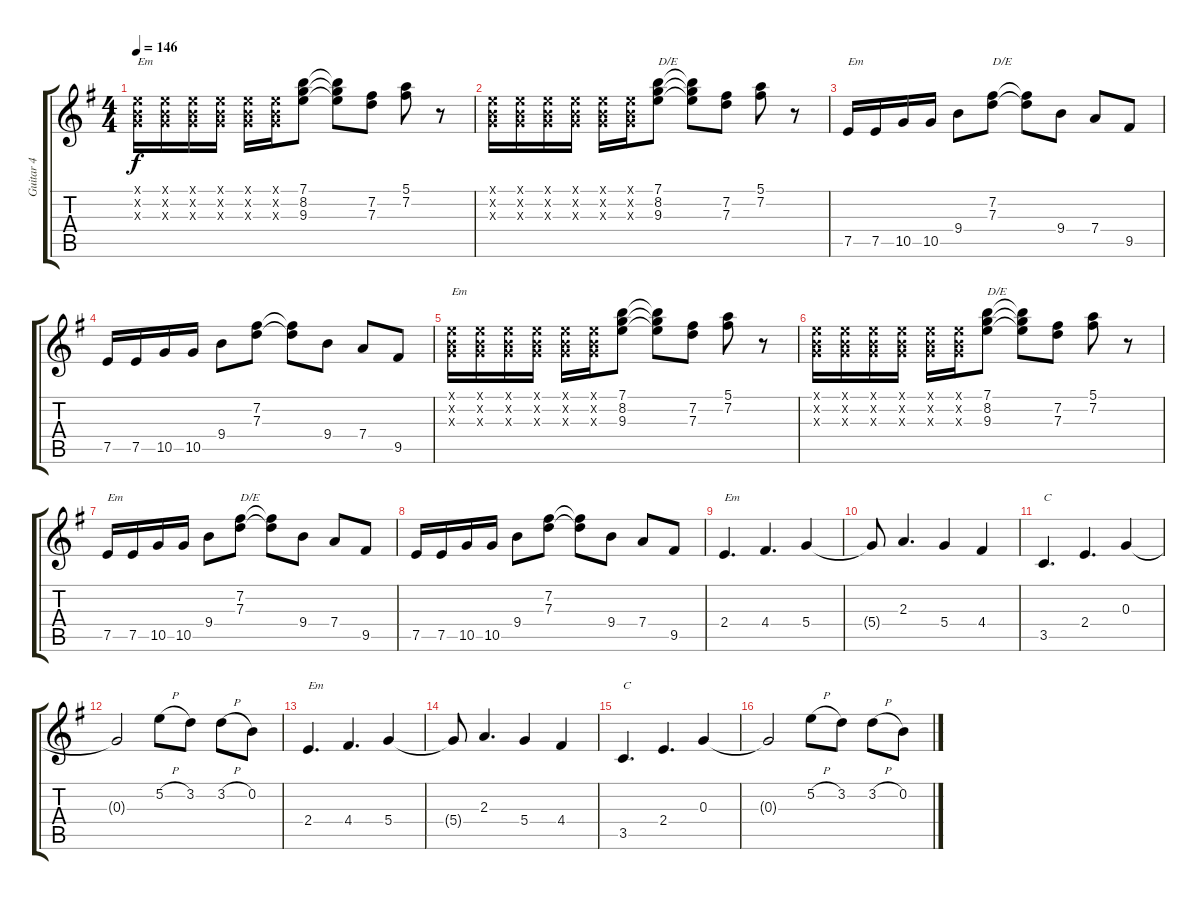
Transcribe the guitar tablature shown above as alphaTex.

\track ("Guitar 4" "Guitar 4") {instrument overdrivenguitar}
\staff {score tabs}
\tuning (E4 B3 G3 D3 A2 E2) {hide}
\ts (4 4)
\tempo 146
\clef g2
\ks g
(0.1{x} 0.2{x} 0.3{x}).16{txt "Em" dy f} (0.1{x} 0.2{x} 0.3{x}).16 (0.1{x} 0.2{x} 0.3{x}).16 (0.1{x} 0.2{x} 0.3{x}).16 (0.1{x} 0.2{x} 0.3{x}).16 (0.1{x} 0.2{x} 0.3{x}).16 (7.1 8.2 9.3).8 (7.1{t} 8.2{t} 9.3{t}).8 (7.2 7.3).8 (5.1 7.2).8 r.8 |
(0.1{x} 0.2{x} 0.3{x}).16 (0.1{x} 0.2{x} 0.3{x}).16 (0.1{x} 0.2{x} 0.3{x}).16 (0.1{x} 0.2{x} 0.3{x}).16 (0.1{x} 0.2{x} 0.3{x}).16 (0.1{x} 0.2{x} 0.3{x}).16 (7.1 8.2 9.3).8{txt "D/E"} (7.1{t} 8.2{t} 9.3{t}).8 (7.2 7.3).8 (5.1 7.2).8 r.8 |
7.5.16{txt "Em"} 7.5.16 10.5.16 10.5.16 9.4.8 (7.2 7.3).8{txt "D/E"} (7.2{t} 7.3{t}).8 9.4.8 7.4.8 9.5.8 |
7.5.16 7.5.16 10.5.16 10.5.16 9.4.8 (7.2 7.3).8 (7.2{t} 7.3{t}).8 9.4.8 7.4.8 9.5.8 |
(0.1{x} 0.2{x} 0.3{x}).16{txt "Em"} (0.1{x} 0.2{x} 0.3{x}).16 (0.1{x} 0.2{x} 0.3{x}).16 (0.1{x} 0.2{x} 0.3{x}).16 (0.1{x} 0.2{x} 0.3{x}).16 (0.1{x} 0.2{x} 0.3{x}).16 (7.1 8.2 9.3).8 (7.1{t} 8.2{t} 9.3{t}).8 (7.2 7.3).8 (5.1 7.2).8 r.8 |
(0.1{x} 0.2{x} 0.3{x}).16 (0.1{x} 0.2{x} 0.3{x}).16 (0.1{x} 0.2{x} 0.3{x}).16 (0.1{x} 0.2{x} 0.3{x}).16 (0.1{x} 0.2{x} 0.3{x}).16 (0.1{x} 0.2{x} 0.3{x}).16 (7.1 8.2 9.3).8{txt "D/E"} (7.1{t} 8.2{t} 9.3{t}).8 (7.2 7.3).8 (5.1 7.2).8 r.8 |
7.5.16{txt "Em"} 7.5.16 10.5.16 10.5.16 9.4.8 (7.2 7.3).8{txt "D/E"} (7.2{t} 7.3{t}).8 9.4.8 7.4.8 9.5.8 |
7.5.16 7.5.16 10.5.16 10.5.16 9.4.8 (7.2 7.3).8 (7.2{t} 7.3{t}).8 9.4.8 7.4.8 9.5.8 |
2.4.4{d txt "Em"} 4.4.4{d} 5.4.4 |
5.4{t}.8 2.3.4{d} 5.4.4 4.4.4 |
3.5.4{d txt "C"} 2.4.4{d} 0.3.4 |
0.3{t}.2 5.2{h}.8 3.2.8 3.2{h}.8 0.2.8 |
2.4.4{d txt "Em"} 4.4.4{d} 5.4.4 |
5.4{t}.8 2.3.4{d} 5.4.4 4.4.4 |
3.5.4{d txt "C"} 2.4.4{d} 0.3.4 |
0.3{t}.2 5.2{h}.8 3.2.8 3.2{h}.8 0.2.8
